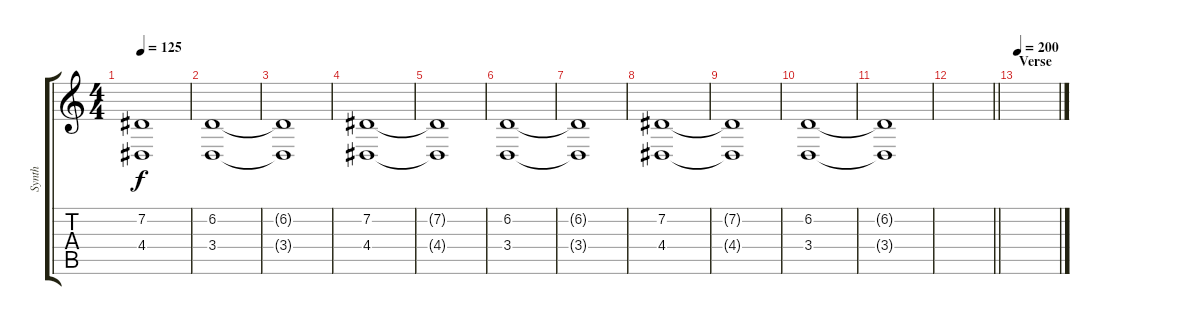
\track ("Synth" "Synth") {instrument stringensemble1}
\staff {score tabs}
\tuning (Db4 Ab3 E3 B2 Gb2 B1) {hide}
\ts (4 4)
\tempo 125
\clef g2
\ks c
(7.2{t} 4.4{t}).1{dy f} |
(6.2 3.4).1 |
(6.2{t} 3.4{t}).1 |
(7.2 4.4).1 |
(7.2{t} 4.4{t}).1 |
(6.2 3.4).1 |
(6.2{t} 3.4{t}).1 |
(7.2 4.4).1 |
(7.2{t} 4.4{t}).1 |
(6.2 3.4).1 |
(6.2{t} 3.4{t}).1 |
\barLineRight lightlight
|
\section ("" "Verse")
\tempo 200
